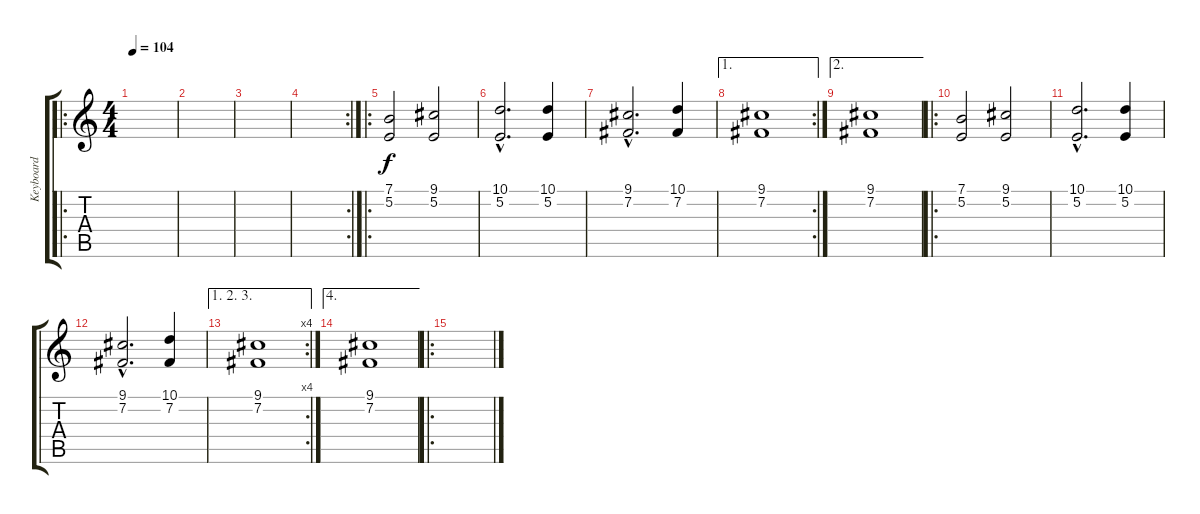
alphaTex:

\track ("Keyboard" "Keyboard") {instrument stringensemble1}
\staff {score tabs}
\tuning (E4 B3 G3 D3 A2 E2) {hide}
\ro
\ts (4 4)
\tempo 104
\clef g2
\ks c
|
|
|
\rc 2
|
\ro
(7.1 5.2).2 (9.1 5.2).2 |
(10.1{hac} 5.2{hac}).2{d} (10.1 5.2).4 |
(9.1{hac} 7.2{hac}).2{d} (10.1 7.2).4 |
\ae 1
\rc 2
(9.1 7.2).1 |
\ae 2
(9.1 7.2).1 |
\ro
(7.1 5.2).2 (9.1 5.2).2 |
(10.1{hac} 5.2{hac}).2{d} (10.1 5.2).4 |
(9.1{hac} 7.2{hac}).2{d} (10.1 7.2).4 |
\ae (1 2 3)
\rc 4
(9.1 7.2).1 |
\ae 4
(9.1 7.2).1 |
\ro
